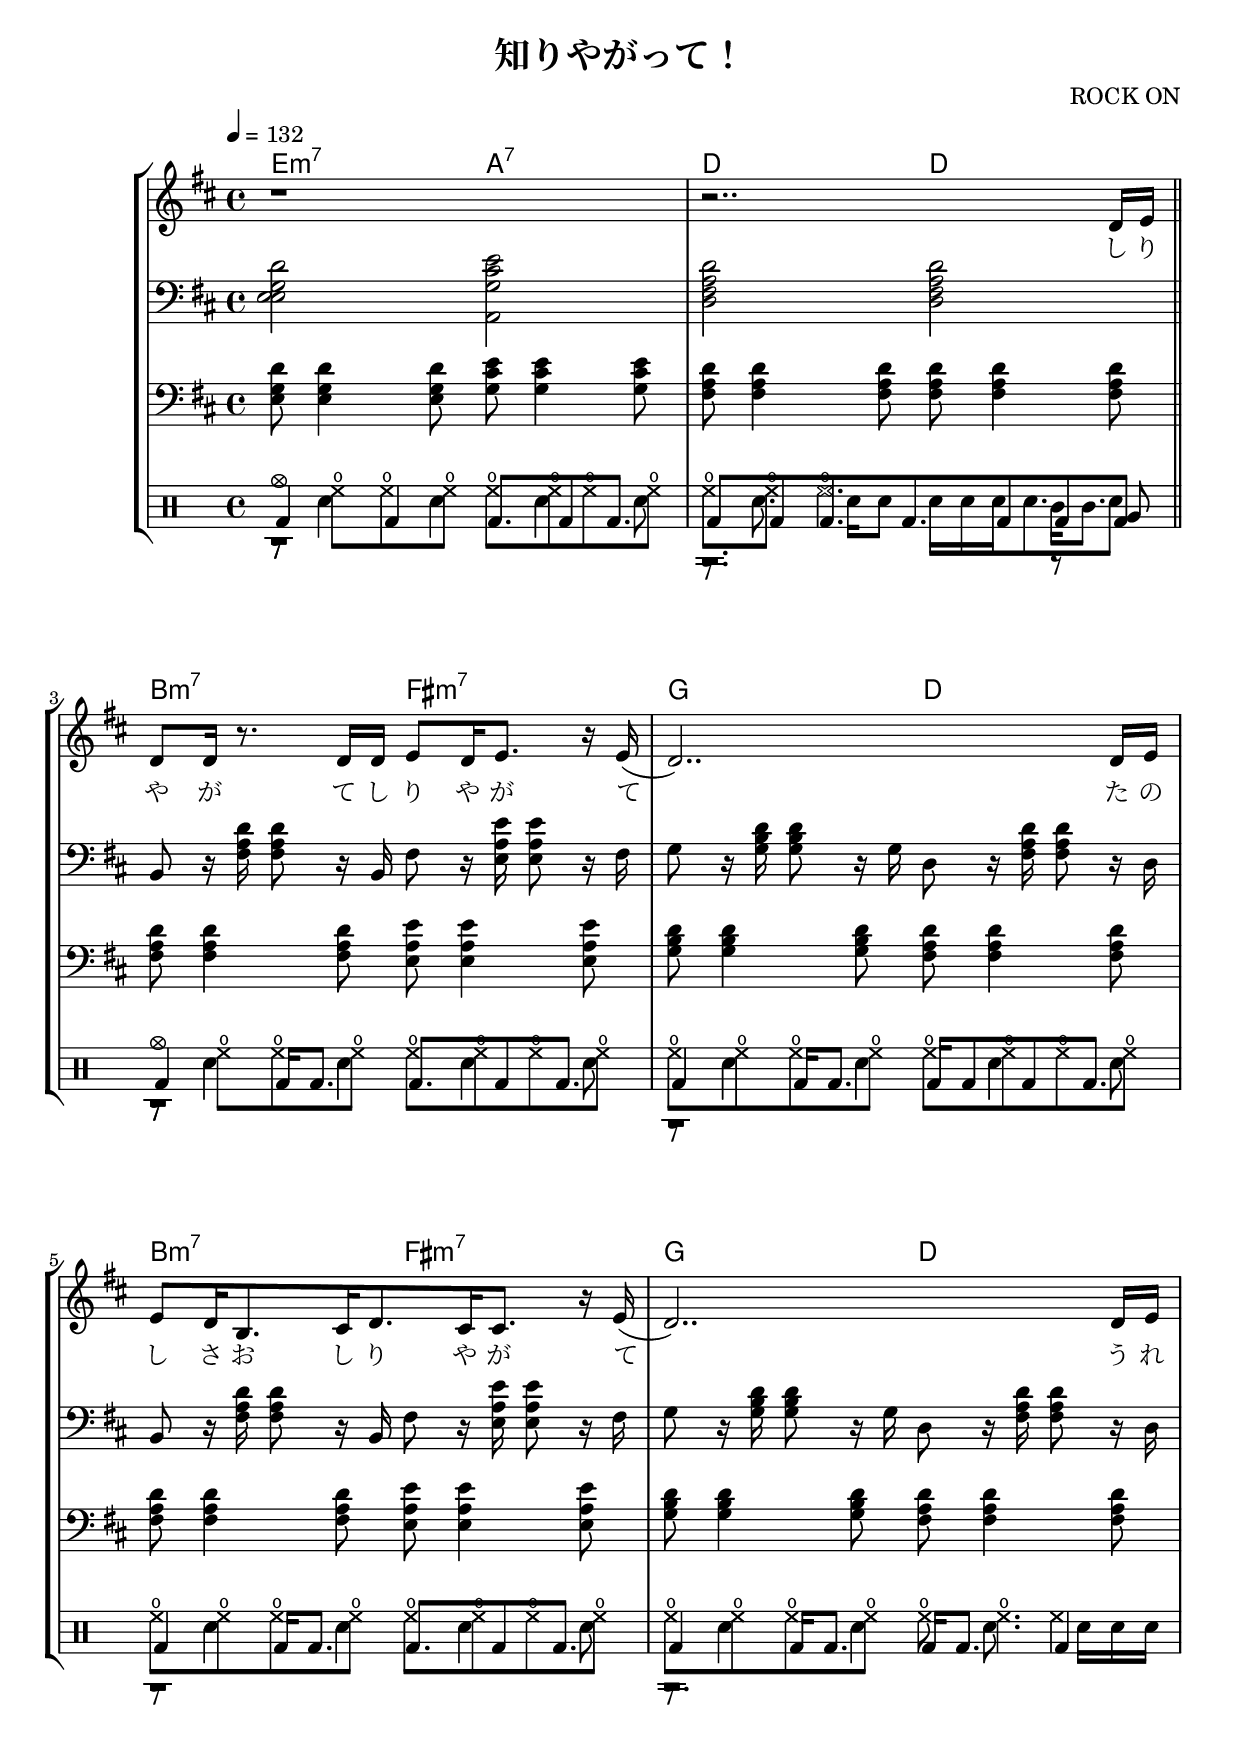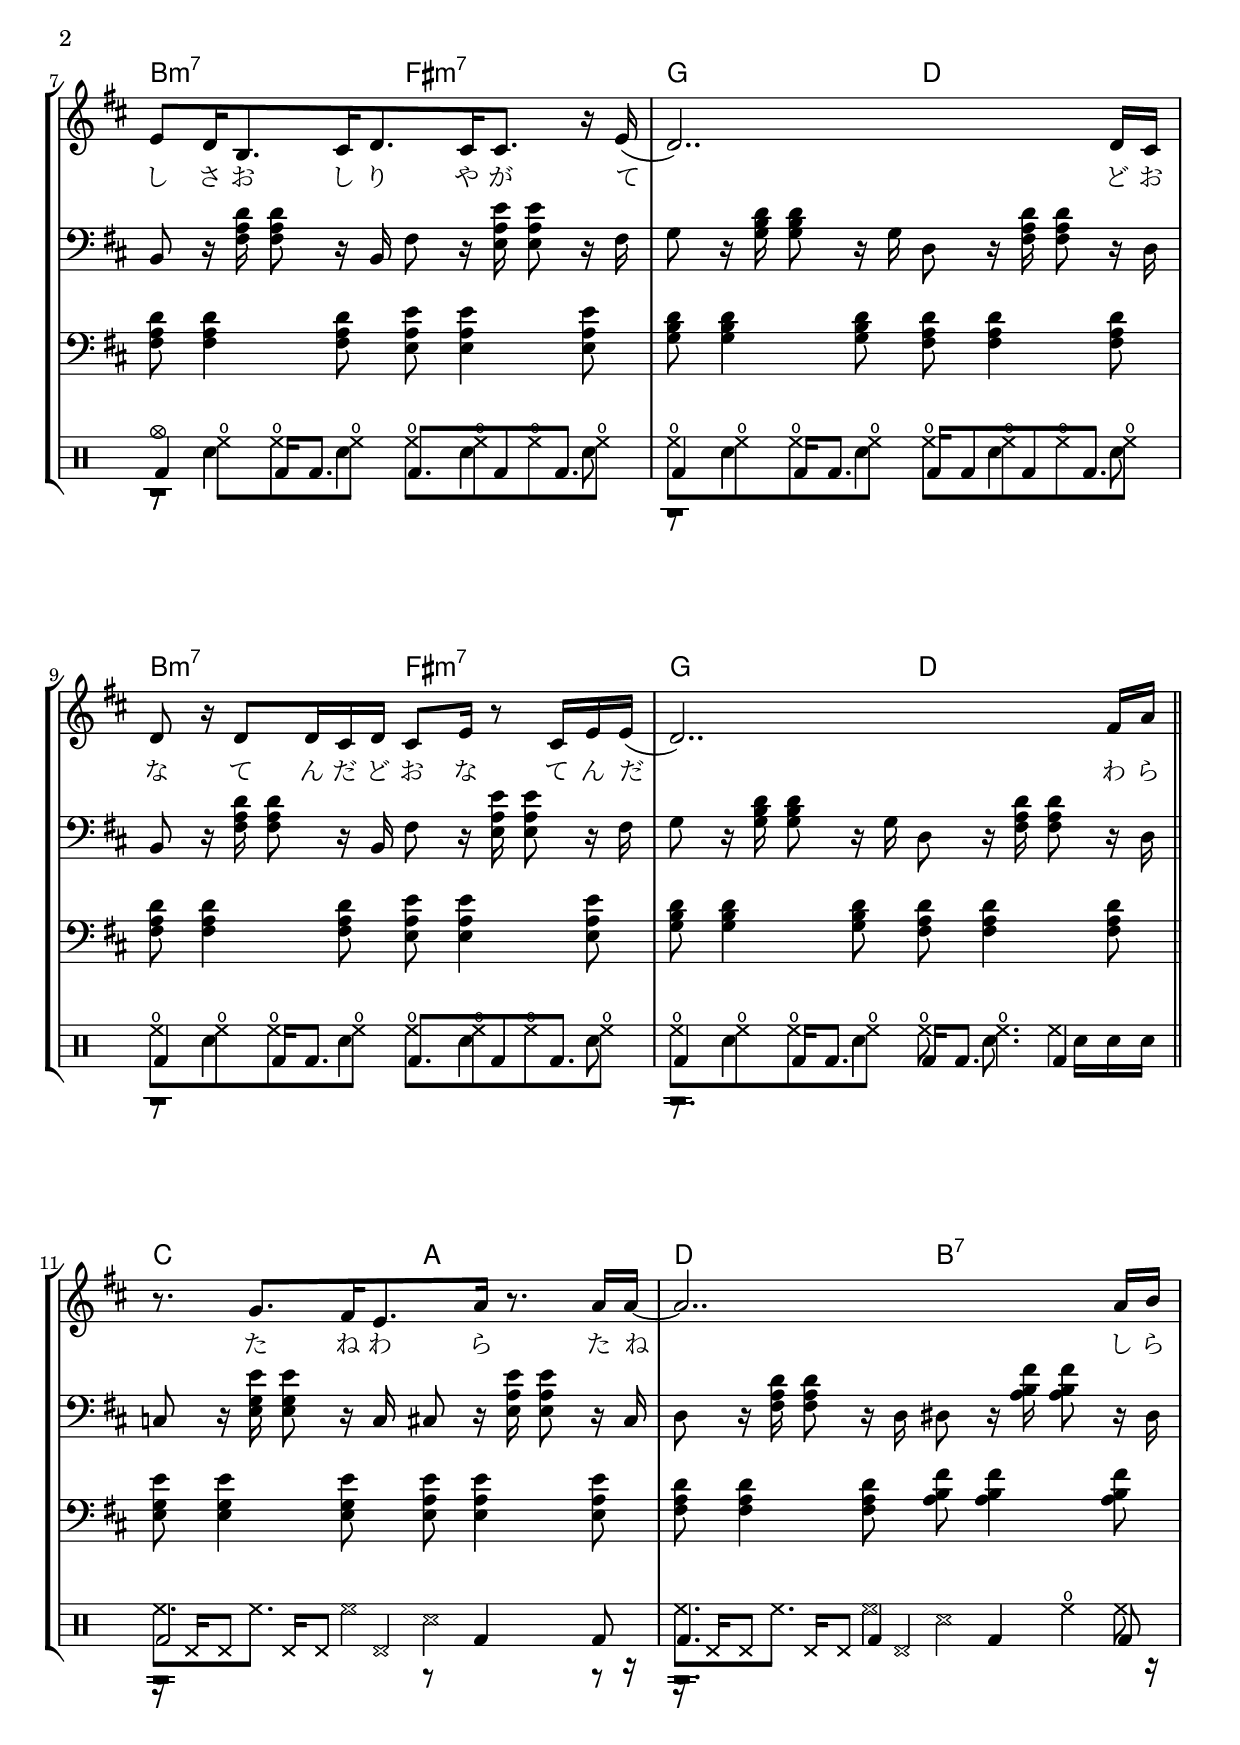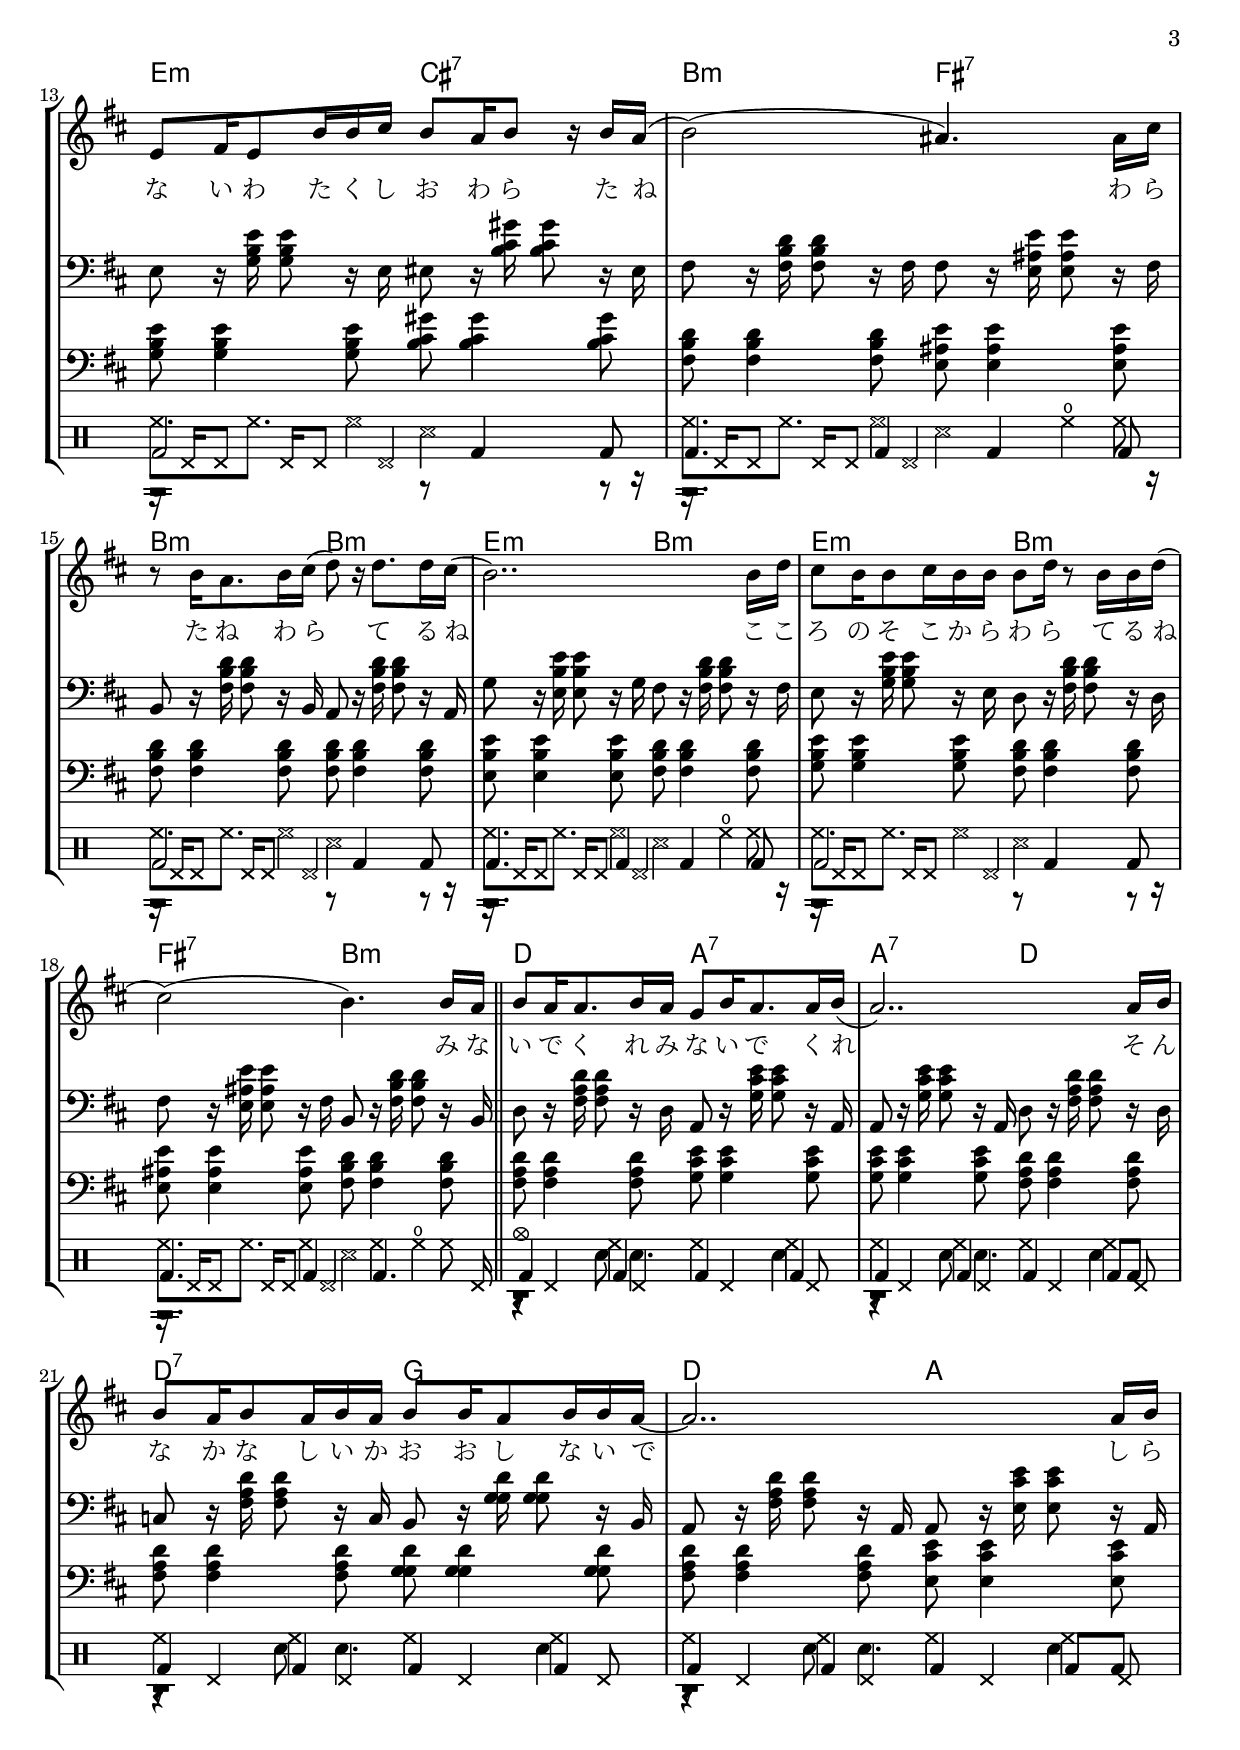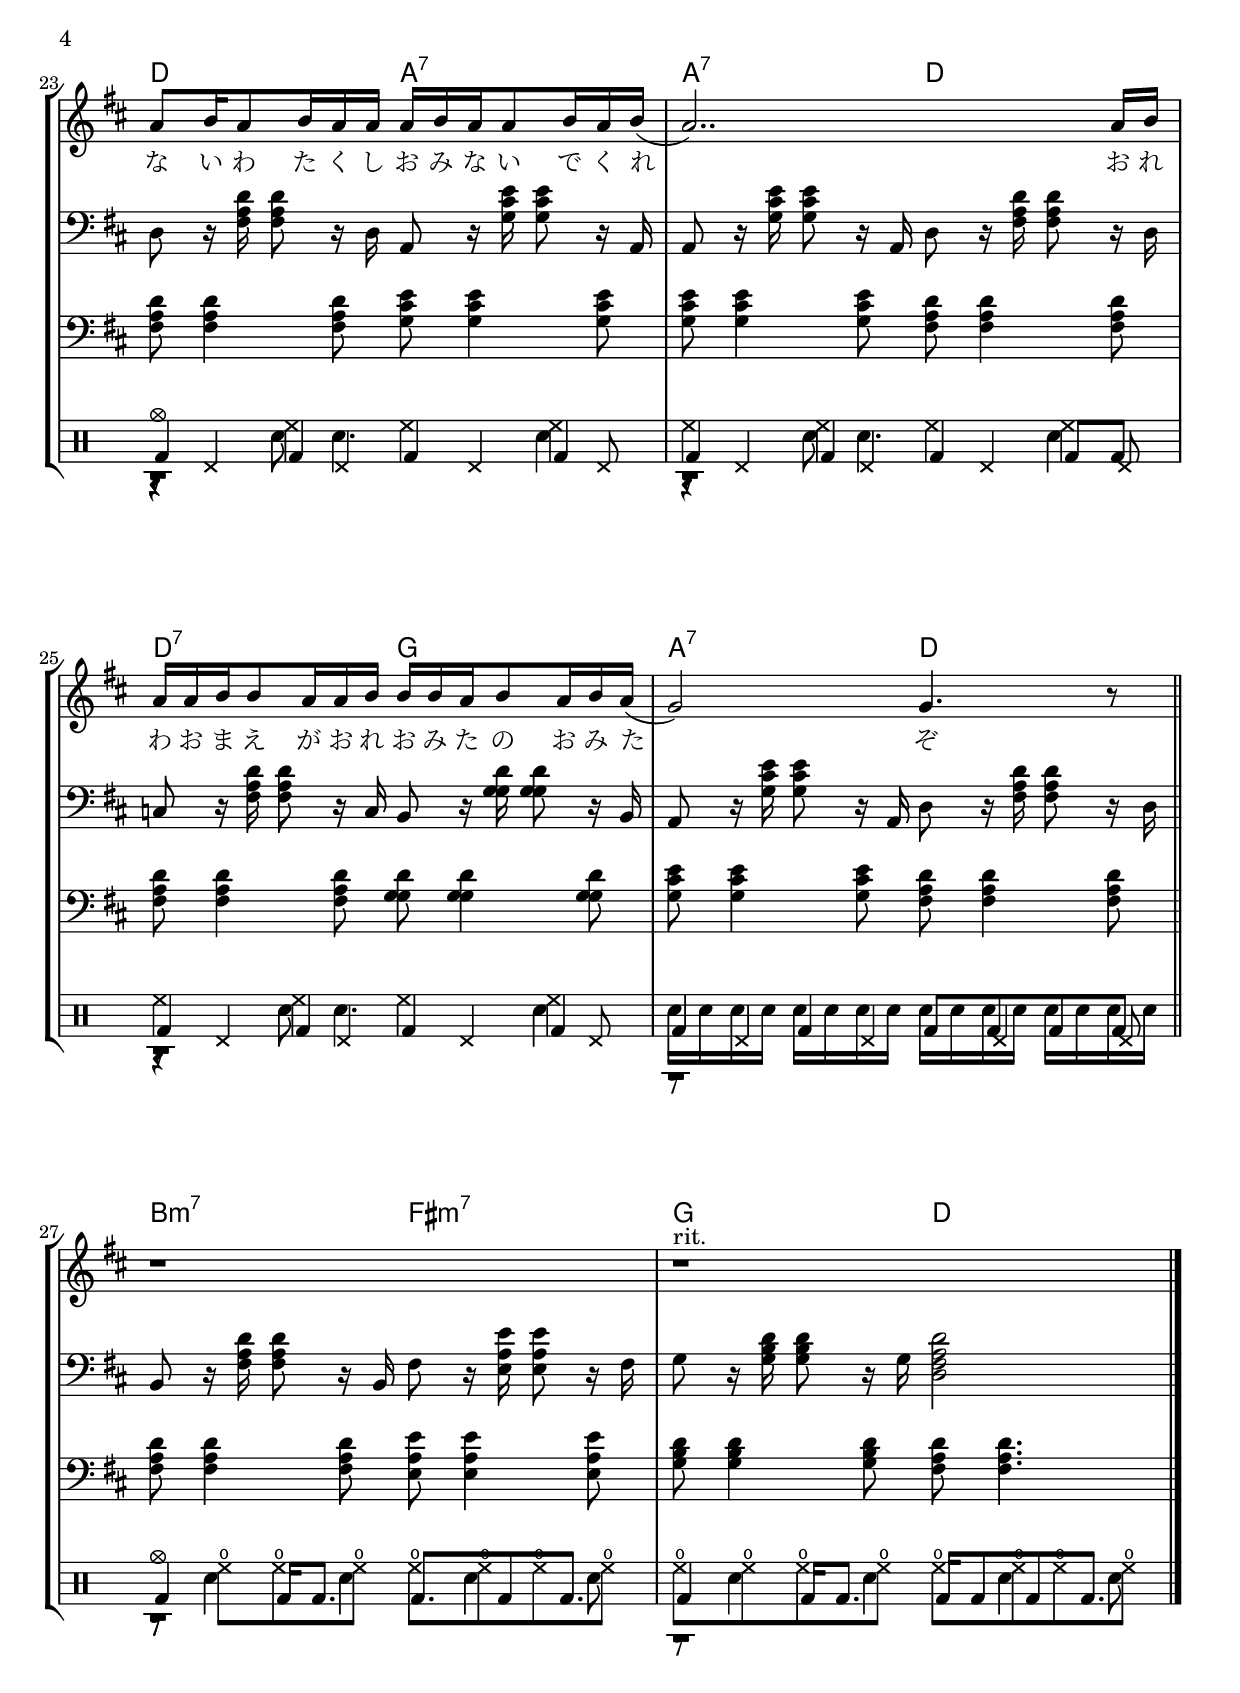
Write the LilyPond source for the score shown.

\version "2.12.1"

\header {
	title = \markup {知りやがって！}
	composer = \markup \center-column {"ROCK ON"}
}

harmony = \chordmode {
	e2:min7 a:7 d d 

	b:min7 fis:min7 g d b:min7 fis:min7 g d b:min7 fis:min7 g d b:min7 fis:min7 g d 

	c a d b:7 e:m cis:7 b:m fis:7 b:m b:m e:m b:m e:m b:m fis:7 b:m 

	d a:7 a:7 d d:7 g d a d a:7 a:7 d d:7 g a:7 d 

	b:min7 fis:min7 g d 
}

melody = {
	\key d \major
	\tempo 4 = 132
	r1 | r2.. 
	\set Staff.midiInstrument = #"mmi0.48"
	d'16  e'16 
	d'8  d'16  r8.  d'16  d'16  e'8  d'16  e'8.  r16  e'16 
	(d'2..)  d'16  e'16 
	e'8  d'16  b8.  cis'16  d'8.  cis'16  cis'8.  r16  e'16 
	(d'2..)  d'16  e'16 
	e'8  d'16  b8.  cis'16  d'8.  cis'16  cis'8.  r16  e'16 
	(d'2..)  d'16  cis'16 
	d'8  r16  d'8  d'16  cis'16  d'16  cis'8  e'16  r8  cis'16  e'16  e'16 
	(d'2..)  	\set Staff.midiInstrument = #"mmi0.48"
	fis'16  a'16 
	r8.  g'8.  fis'16  e'8.  a'16  r8.  a'16  a'16~ 
	a'2..  a'16  b'16 
	e'8  fis'16  e'8  b'16  b'16  cis''16  b'8  a'16  b'8  r16  b'16  a'16 
	(b'2)  (ais'4.)  ais'16  cis''16 
	r8  b'16  a'8.  b'16  cis''16  (d''8)  r16  d''8.  d''16  cis''16 
	(b'2..)  b'16  d''16 
	cis''8  b'16  b'8  cis''16  b'16  b'16  b'8  d''16  r8  b'16  b'16  d''16 
	(cis''2)  (b'4.)  	\set Staff.midiInstrument = #"mmi0.48"
	b'16  a'16 
	b'8  a'16  a'8.  b'16  a'16  g'8  b'16  a'8.  a'16  b'16 
	(a'2..)  a'16  b'16 
	b'8  a'16  b'8  a'16  b'16  a'16  b'8  b'16  a'8  b'16  b'16  a'16~ 
	a'2..  a'16  b'16 
	a'8  b'16  a'8  b'16  a'16  a'16  a'16  b'16  a'16  a'8  b'16  a'16  b'16 
	(a'2..)  a'16  b'16 
	a'16  a'16  b'16  b'8  a'16  a'16  b'16  b'16  b'16  a'16  b'8  a'16  b'16  a'16 
	(g'2)  g'4.  	r8 	r1 | r1^"rit." \bar "|."
}

words = \lyricmode {
	
	し  り  や  が  て  し  り  や  が  て  た  の  し  さ  お  し  り  や  が  て  う  れ  し  さ  お  し  り  や  が  て  ど  お  な  て  ん  だ  ど  お  な  て  ん  だ  
	わ  ら  た  ね  わ  ら  た  ね  し  ら  な  い  わ  た  く  し  お  わ  ら  た  ね  わ  ら  た  ね  わ  ら  て  る  ね  こ  こ  ろ  の  そ  こ  か  ら  わ  ら  て  る  ね  
	み  な  い  で  く  れ  み  な  い  で  く  れ  そ  ん  な  か  な  し  い  か  お  お  し  な  い  で  し  ら  な  い  わ  た  く  し  お  み  な  い  で  く  れ  お  れ  わ  お  ま  え  が  お  れ  お  み  た  の  お  み  た  ぞ  
	
}

tempochange = {
	\tempo 4 = 132
	r1 | r1 \bar "||"
	\tempo 4 = 132
	r1 | r1 | r1 | r1 | r1 | r1 | r1 | r1 \bar "||"
	\tempo 4 = 132
	r1 | r1 | r1 | r1 | r1 | r1 | r1 | r1 \bar "||"
	\tempo 4 = 132
	r1 | r1 | r1 | r1 | r1 | r1 | r1 | r1 \bar "||"
	\tempo 4 = 132
	r1 | \tempo 4 = 99 r2 \tempo 4 = 88 r2 \bar "|."
}

mainacc = {
	\clef bass
	\set Staff.midiInstrument = #"Overdriven Guitar"
	\key d \major
	\tempo 4 = 132
	<e e g d'>2
	<a, g cis' e'>2
	<d fis a d'>2
	<d fis a d'>2
	\bar "||"

	\set Staff.midiInstrument = #"Overdriven Guitar"
	b,8 r16 <fis a d'>16 <fis a d'>8 r16 b,16
	fis8 r16 <e a e'>16 <e a e'>8 r16 fis16
	g8 r16 <g b d'>16 <g b d'>8 r16 g16
	d8 r16 <fis a d'>16 <fis a d'>8 r16 d16
	b,8 r16 <fis a d'>16 <fis a d'>8 r16 b,16
	fis8 r16 <e a e'>16 <e a e'>8 r16 fis16
	g8 r16 <g b d'>16 <g b d'>8 r16 g16
	d8 r16 <fis a d'>16 <fis a d'>8 r16 d16
	b,8 r16 <fis a d'>16 <fis a d'>8 r16 b,16
	fis8 r16 <e a e'>16 <e a e'>8 r16 fis16
	g8 r16 <g b d'>16 <g b d'>8 r16 g16
	d8 r16 <fis a d'>16 <fis a d'>8 r16 d16
	b,8 r16 <fis a d'>16 <fis a d'>8 r16 b,16
	fis8 r16 <e a e'>16 <e a e'>8 r16 fis16
	g8 r16 <g b d'>16 <g b d'>8 r16 g16
	d8 r16 <fis a d'>16 <fis a d'>8 r16 d16
	\bar "||"

	\set Staff.midiInstrument = #"Overdriven Guitar"
	c8 r16 <e g e'>16 <e g e'>8 r16 c16
	cis8 r16 <e a e'>16 <e a e'>8 r16 cis16
	d8 r16 <fis a d'>16 <fis a d'>8 r16 d16
	dis8 r16 <a b fis'>16 <a b fis'>8 r16 dis16
	e8 r16 <g b e'>16 <g b e'>8 r16 e16
	eis8 r16 <b cis' gis'>16 <b cis' gis'>8 r16 eis16
	fis8 r16 <fis b d'>16 <fis b d'>8 r16 fis16
	fis8 r16 <e ais e'>16 <e ais e'>8 r16 fis16
	b,8 r16 <fis b d'>16 <fis b d'>8 r16 b,16
	a,8 r16 <fis b d'>16 <fis b d'>8 r16 a,16
	g8 r16 <e b e'>16 <e b e'>8 r16 g16
	fis8 r16 <fis b d'>16 <fis b d'>8 r16 fis16
	e8 r16 <g b e'>16 <g b e'>8 r16 e16
	d8 r16 <fis b d'>16 <fis b d'>8 r16 d16
	fis8 r16 <e ais e'>16 <e ais e'>8 r16 fis16
	b,8 r16 <fis b d'>16 <fis b d'>8 r16 b,16
	\bar "||"

	\set Staff.midiInstrument = #"Overdriven Guitar"
	d8 r16 <fis a d'>16 <fis a d'>8 r16 d16
	a,8 r16 <g cis' e'>16 <g cis' e'>8 r16 a,16
	a,8 r16 <g cis' e'>16 <g cis' e'>8 r16 a,16
	d8 r16 <fis a d'>16 <fis a d'>8 r16 d16
	c8 r16 <fis a d'>16 <fis a d'>8 r16 c16
	b,8 r16 <g g d'>16 <g g d'>8 r16 b,16
	a,8 r16 <fis a d'>16 <fis a d'>8 r16 a,16
	a,8 r16 <e cis' e'>16 <e cis' e'>8 r16 a,16
	d8 r16 <fis a d'>16 <fis a d'>8 r16 d16
	a,8 r16 <g cis' e'>16 <g cis' e'>8 r16 a,16
	a,8 r16 <g cis' e'>16 <g cis' e'>8 r16 a,16
	d8 r16 <fis a d'>16 <fis a d'>8 r16 d16
	c8 r16 <fis a d'>16 <fis a d'>8 r16 c16
	b,8 r16 <g g d'>16 <g g d'>8 r16 b,16
	a,8 r16 <g cis' e'>16 <g cis' e'>8 r16 a,16
	d8 r16 <fis a d'>16 <fis a d'>8 r16 d16
	\bar "||"

	\set Staff.midiInstrument = #"Overdriven Guitar"
	b,8 r16 <fis a d'>16 <fis a d'>8 r16 b,16
	fis8 r16 <e a e'>16 <e a e'>8 r16 fis16
	g8 r16 <g b d'>16 <g b d'>8 r16 g16
	<d fis a d'>2
	\bar "|."
}

subacc = {
	\clef bass
	\set Staff.midiInstrument = #"Electric Bass (finger)"
	\key d \major
	\tempo 4 = 132
	<e g d'>8 <e g d'>4 <e g d'>8
	<g cis' e'>8 <g cis' e'>4 <g cis' e'>8
	<fis a d'>8 <fis a d'>4 <fis a d'>8
	<fis a d'>8 <fis a d'>4 <fis a d'>8
	\bar "||"

	\set Staff.midiInstrument = #"Slap Bass 1"
	<fis a d'>8 <fis a d'>4 <fis a d'>8
	<e a e'>8 <e a e'>4 <e a e'>8
	<g b d'>8 <g b d'>4 <g b d'>8
	<fis a d'>8 <fis a d'>4 <fis a d'>8
	<fis a d'>8 <fis a d'>4 <fis a d'>8
	<e a e'>8 <e a e'>4 <e a e'>8
	<g b d'>8 <g b d'>4 <g b d'>8
	<fis a d'>8 <fis a d'>4 <fis a d'>8
	<fis a d'>8 <fis a d'>4 <fis a d'>8
	<e a e'>8 <e a e'>4 <e a e'>8
	<g b d'>8 <g b d'>4 <g b d'>8
	<fis a d'>8 <fis a d'>4 <fis a d'>8
	<fis a d'>8 <fis a d'>4 <fis a d'>8
	<e a e'>8 <e a e'>4 <e a e'>8
	<g b d'>8 <g b d'>4 <g b d'>8
	<fis a d'>8 <fis a d'>4 <fis a d'>8
	\bar "||"

	\set Staff.midiInstrument = #"String Ensemble 1"
	<e g e'>8 <e g e'>4 <e g e'>8
	<e a e'>8 <e a e'>4 <e a e'>8
	<fis a d'>8 <fis a d'>4 <fis a d'>8
	<a b fis'>8 <a b fis'>4 <a b fis'>8
	<g b e'>8 <g b e'>4 <g b e'>8
	<b cis' gis'>8 <b cis' gis'>4 <b cis' gis'>8
	<fis b d'>8 <fis b d'>4 <fis b d'>8
	<e ais e'>8 <e ais e'>4 <e ais e'>8
	<fis b d'>8 <fis b d'>4 <fis b d'>8
	<fis b d'>8 <fis b d'>4 <fis b d'>8
	<e b e'>8 <e b e'>4 <e b e'>8
	<fis b d'>8 <fis b d'>4 <fis b d'>8
	<g b e'>8 <g b e'>4 <g b e'>8
	<fis b d'>8 <fis b d'>4 <fis b d'>8
	<e ais e'>8 <e ais e'>4 <e ais e'>8
	<fis b d'>8 <fis b d'>4 <fis b d'>8
	\bar "||"

	\set Staff.midiInstrument = #"Electric Guitar (jazz)"
	<fis a d'>8 <fis a d'>4 <fis a d'>8
	<g cis' e'>8 <g cis' e'>4 <g cis' e'>8
	<g cis' e'>8 <g cis' e'>4 <g cis' e'>8
	<fis a d'>8 <fis a d'>4 <fis a d'>8
	<fis a d'>8 <fis a d'>4 <fis a d'>8
	<g g d'>8 <g g d'>4 <g g d'>8
	<fis a d'>8 <fis a d'>4 <fis a d'>8
	<e cis' e'>8 <e cis' e'>4 <e cis' e'>8
	<fis a d'>8 <fis a d'>4 <fis a d'>8
	<g cis' e'>8 <g cis' e'>4 <g cis' e'>8
	<g cis' e'>8 <g cis' e'>4 <g cis' e'>8
	<fis a d'>8 <fis a d'>4 <fis a d'>8
	<fis a d'>8 <fis a d'>4 <fis a d'>8
	<g g d'>8 <g g d'>4 <g g d'>8
	<g cis' e'>8 <g cis' e'>4 <g cis' e'>8
	<fis a d'>8 <fis a d'>4 <fis a d'>8
	\bar "||"

	\set Staff.midiInstrument = #"String Ensemble 1"
	<fis a d'>8 <fis a d'>4 <fis a d'>8
	<e a e'>8 <e a e'>4 <e a e'>8
	<g b d'>8 <g b d'>4 <g b d'>8
	<fis a d'>8 <fis a d'>4.
	\bar "|."
}

percA = {
	\drummode {
	r8 hho8 hho8 hho8 hho8 hho8 hho8 hho8  |hho8 hho8 hho2.  \bar "||"
	cymc1  |r1  |r1  |r1  |cymc1  |r1  |r1  |r1  \bar "||"
	r1  |r2. hho4  |r1  |r2. hho4  |r1  |r2. hho4  |r1  |r2. hho4  \bar "||"
	r4 hh4 hh4 hh4  |hh4 hh4 hh4 hh4  |hh4 hh4 hh4 hh4  |hh4 hh4 hh4 hh4  |r4 hh4 hh4 hh4  |hh4 hh4 hh4 hh4  |hh4 hh4 hh4 hh4  |r1  \bar "||"
	cymc1  |r1  \bar "|."
	}
}

percB = {
	\drummode {
	r8 sn4 sn4 sn4 sn8  |r8 sn8. sn16 sn8 sn16 sn16 sn16 sn8. sn8  \bar "||"
	r8 hho8 hho8 hho8 hho8 hho8 hho8 hho8  |hho8 hho8 hho8 hho8 hho8 hho8 hho8 hho8  |hho8 hho8 hho8 hho8 hho8 hho8 hho8 hho8  |hho8 hho8 hho8 hho8 hho8 hho4.  |r8 hho8 hho8 hho8 hho8 hho8 hho8 hho8  |hho8 hho8 hho8 hho8 hho8 hho8 hho8 hho8  |hho8 hho8 hho8 hho8 hho8 hho8 hho8 hho8  |hho8 hho8 hho8 hho8 hho8 hho4.  \bar "||"
	r16 hhp16 hhp8 hhp16 hhp8 hhp2 r16  |r16 hhp16 hhp8 hhp16 hhp8 hhp2 r16  |r16 hhp16 hhp8 hhp16 hhp8 hhp2 r16  |r16 hhp16 hhp8 hhp16 hhp8 hhp2 r16  |r16 hhp16 hhp8 hhp16 hhp8 hhp2 r16  |r16 hhp16 hhp8 hhp16 hhp8 hhp2 r16  |r16 hhp16 hhp8 hhp16 hhp8 hhp2 r16  |r16 hhp16 hhp8 hhp16 hhp8 hhp2 hhp16  \bar "||"
	r4 sn8 sn4. sn4  |r4 sn8 sn4. sn4  |r4 sn8 sn4. sn4  |r4 sn8 sn4. sn4  |r4 sn8 sn4. sn4  |r4 sn8 sn4. sn4  |r4 sn8 sn4. sn4  |sn16 sn16 sn16 sn16 sn16 sn16 sn16 sn16 sn16 sn16 sn16 sn16 sn16 sn16 sn16 sn16  \bar "||"
	r8 hho8 hho8 hho8 hho8 hho8 hho8 hho8  |hho8 hho8 hho8 hho8 hho8 hho8 hho8 hho8  \bar "|."
	}
}

percC = {
	\drummode {
	bd4 bd4 bd8. bd8 bd8.  |bd8 bd8 bd8. bd8. bd8 bd8 bd8  \bar "||"
	r1  |r1  |r1  |r2. hh4  |r1  |r1  |r1  |r2. hh4  \bar "||"
	hh8. hh8. hh2 r8  |hh8. hh8. hh2 hh8  |hh8. hh8. hh2 r8  |hh8. hh8. hh2 hh8  |hh8. hh8. hh2 r8  |hh8. hh8. hh2 hh8  |hh8. hh8. hh2 r8  |hh8. hh8. hh4 hh4 hh8  \bar "||"
	bd4 bd4 bd4 bd4  |bd4 bd4 bd4 bd8 bd8  |bd4 bd4 bd4 bd4  |bd4 bd4 bd4 bd8 bd8  |bd4 bd4 bd4 bd4  |bd4 bd4 bd4 bd8 bd8  |bd4 bd4 bd4 bd4  |bd4 bd4 bd8 bd8 bd8 bd8  \bar "||"
	r1  |r1  \bar "|."
	}
}

percD = {
	\drummode {
	cymc1  |r1  \bar "||"
	r8 sn4 sn4 sn4 sn8  |r8 sn4 sn4 sn4 sn8  |r8 sn4 sn4 sn4 sn8  |r8 sn4 sn4 sn8. sn16 sn16 sn16  |r8 sn4 sn4 sn4 sn8  |r8 sn4 sn4 sn4 sn8  |r8 sn4 sn4 sn4 sn8  |r8 sn4 sn4 sn8. sn16 sn16 sn16  \bar "||"
	r2 ss2  |r2 ss2  |r2 ss2  |r2 ss2  |r2 ss2  |r2 ss2  |r2 ss2  |r2 ss2  \bar "||"
	r8 hhp4 hhp4 hhp4 hhp8  |r8 hhp4 hhp4 hhp4 hhp8  |r8 hhp4 hhp4 hhp4 hhp8  |r8 hhp4 hhp4 hhp4 hhp8  |r8 hhp4 hhp4 hhp4 hhp8  |r8 hhp4 hhp4 hhp4 hhp8  |r8 hhp4 hhp4 hhp4 hhp8  |r8 hhp4 hhp4 hhp4 hhp8  \bar "||"
	r8 sn4 sn4 sn4 sn8  |r8 sn4 sn4 sn4 sn8  \bar "|."
	}
}

percE = {
	\drummode {
	r1 |r1 \bar "||"
	bd4 bd16 bd8. bd8. bd8 bd8.  |bd4 bd16 bd8. bd16 bd8 bd8 bd8.  |bd4 bd16 bd8. bd8. bd8 bd8.  |bd4 bd16 bd8. bd16 bd8. bd4  |bd4 bd16 bd8. bd8. bd8 bd8.  |bd4 bd16 bd8. bd16 bd8 bd8 bd8.  |bd4 bd16 bd8. bd8. bd8 bd8.  |bd4 bd16 bd8. bd16 bd8. bd4  \bar "||"
	bd2 r8 bd4 bd8  |bd4. bd4 bd4 bd8  |bd2 r8 bd4 bd8  |bd4. bd4 bd4 bd8  |bd2 r8 bd4 bd8  |bd4. bd4 bd4 bd8  |bd2 r8 bd4 bd8  |bd4. bd4 bd4.  \bar "||"
	cymc1  |r1 |r1 |r1 |cymc1  |r1 |r1 |r1 \bar "||"
	bd4 bd16 bd8. bd8. bd8 bd8.  |bd4 bd16 bd8. bd16 bd8 bd8 bd8.  \bar "|."
	}
}

percF = {
	\drummode {
	r1 |r2. r8 tomfh8  \bar "||"
	r1 | r1 | r1 | r1 | r1 | r1 | r1 | r1 \bar "||"
	r1 | r1 | r1 | r1 | r1 | r1 | r1 | r1 \bar "||"
	r1 | r1 | r1 | r1 | r1 | r1 | r1 | r1 \bar "||"
	r1 | r1 \bar "|."
	}
}

percG = {
	\drummode {
	r1 |r2. tomml16 tomml8.  \bar "||"
	r1 | r1 | r1 | r1 | r1 | r1 | r1 | r1 \bar "||"
	r1 | r1 | r1 | r1 | r1 | r1 | r1 | r1 \bar "||"
	r1 | r1 | r1 | r1 | r1 | r1 | r1 | r1 \bar "||"
	r1 | r1 \bar "|."
	}
}

\score {
	<<
		\new StaffGroup <<
			\new ChordNames {\harmony}
			\new Voice = "melody" {\melody}
			\new Lyrics \lyricsto "melody" \words
			\new Staff = "mainacc" {\mainacc}
			\new Staff = "subacc" {\subacc}
			\new DrumStaff <<
				\new DrumVoice {\percA}
				\new DrumVoice {\percB}
				\new DrumVoice {\percC}
				\new DrumVoice {\percD}
				\new DrumVoice {\percE}
				\new DrumVoice {\percF}
				\new DrumVoice {\percG}
			>>
		>>
	>>
	\layout { }
}
